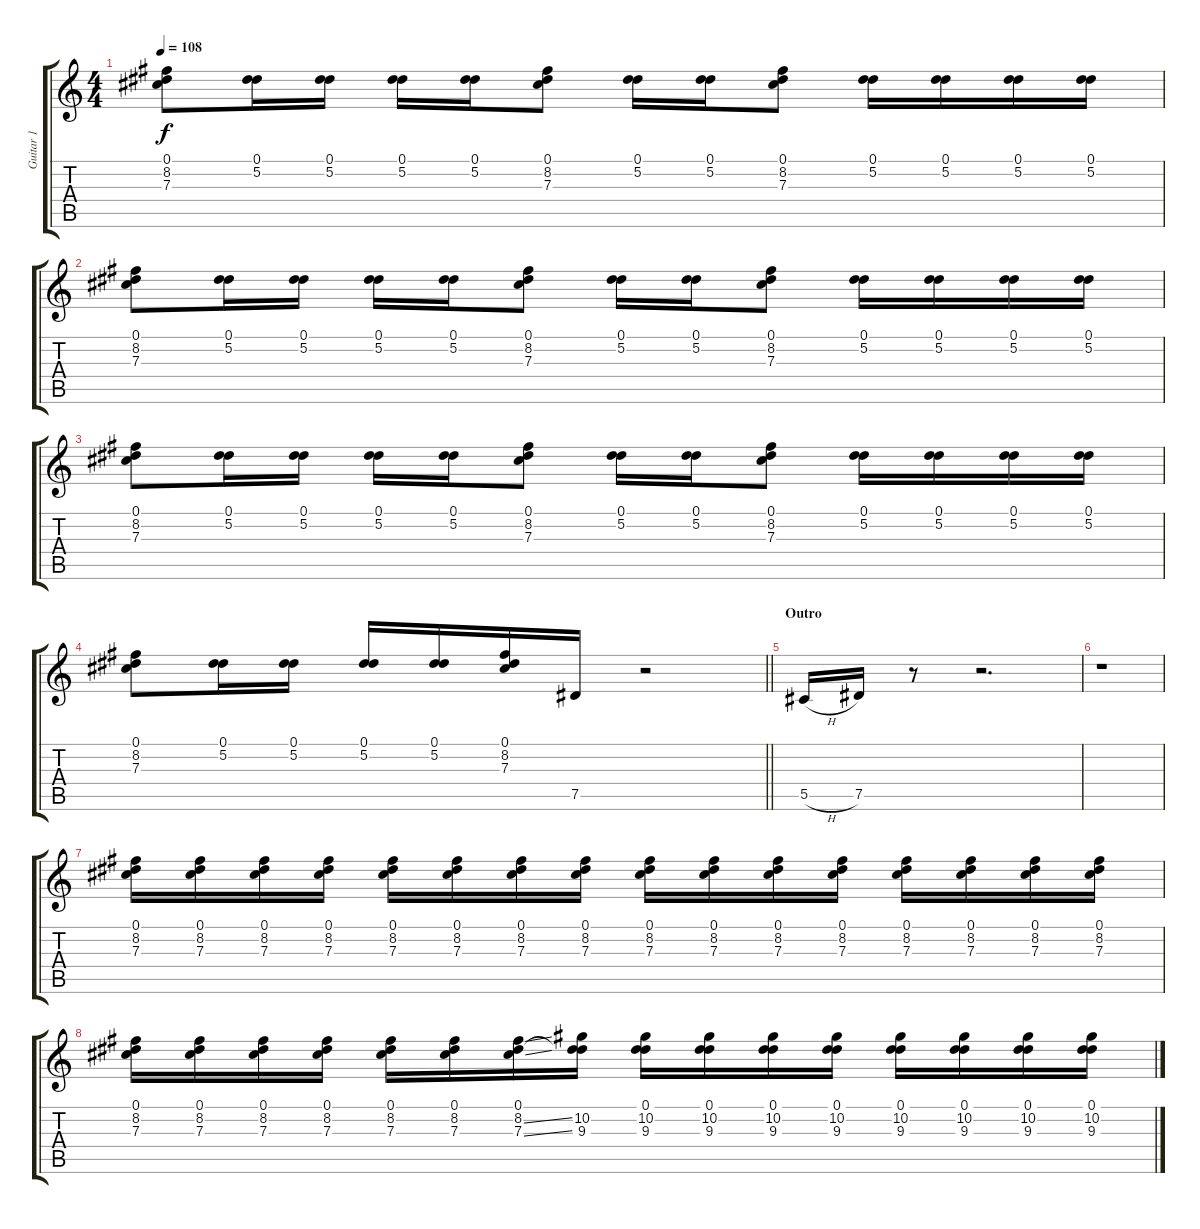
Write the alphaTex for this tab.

\track ("Guitar 1" "Guitar 1") {instrument electricguitarclean}
\staff {score tabs}
\tuning (Eb4 Bb3 Gb3 Db3 Ab2 Eb2) {hide}
\ts (4 4)
\tempo 108
\clef g2
\ks c
(0.1 8.2 7.3).8{dy f} (0.1 5.2).16 (0.1 5.2).16 (0.1 5.2).16 (0.1 5.2).16 (0.1 8.2 7.3).8 (0.1 5.2).16 (0.1 5.2).16 (0.1 8.2 7.3).8 (0.1 5.2).16 (0.1 5.2).16 (0.1 5.2).16 (0.1 5.2).16 |
(0.1 8.2 7.3).8 (0.1 5.2).16 (0.1 5.2).16 (0.1 5.2).16 (0.1 5.2).16 (0.1 8.2 7.3).8 (0.1 5.2).16 (0.1 5.2).16 (0.1 8.2 7.3).8 (0.1 5.2).16 (0.1 5.2).16 (0.1 5.2).16 (0.1 5.2).16 |
(0.1 8.2 7.3).8 (0.1 5.2).16 (0.1 5.2).16 (0.1 5.2).16 (0.1 5.2).16 (0.1 8.2 7.3).8 (0.1 5.2).16 (0.1 5.2).16 (0.1 8.2 7.3).8 (0.1 5.2).16 (0.1 5.2).16 (0.1 5.2).16 (0.1 5.2).16 |
\barLineRight lightlight
(0.1 8.2 7.3).8 (0.1 5.2).16 (0.1 5.2).16 (0.1 5.2).16 (0.1 5.2).16 (0.1 8.2 7.3).16 7.5.16 r.2 |
\section ("" "Outro")
5.5{h}.16 7.5.16 r.8 r.2{d} |
r.1 |
(0.1 8.2 7.3).16 (0.1 8.2 7.3).16 (0.1 8.2 7.3).16 (0.1 8.2 7.3).16 (0.1 8.2 7.3).16 (0.1 8.2 7.3).16 (0.1 8.2 7.3).16 (0.1 8.2 7.3).16 (0.1 8.2 7.3).16 (0.1 8.2 7.3).16 (0.1 8.2 7.3).16 (0.1 8.2 7.3).16 (0.1 8.2 7.3).16 (0.1 8.2 7.3).16 (0.1 8.2 7.3).16 (0.1 8.2 7.3).16 |
(0.1 8.2 7.3).16 (0.1 8.2 7.3).16 (0.1 8.2 7.3).16 (0.1 8.2 7.3).16 (0.1 8.2 7.3).16 (0.1 8.2 7.3).16 (0.1 8.2{ss} 7.3{ss}).16 (0.1{t} 10.2 9.3).16 (0.1 10.2 9.3).16 (0.1 10.2 9.3).16 (0.1 10.2 9.3).16 (0.1 10.2 9.3).16 (0.1 10.2 9.3).16 (0.1 10.2 9.3).16 (0.1 10.2 9.3).16 (0.1 10.2 9.3).16
